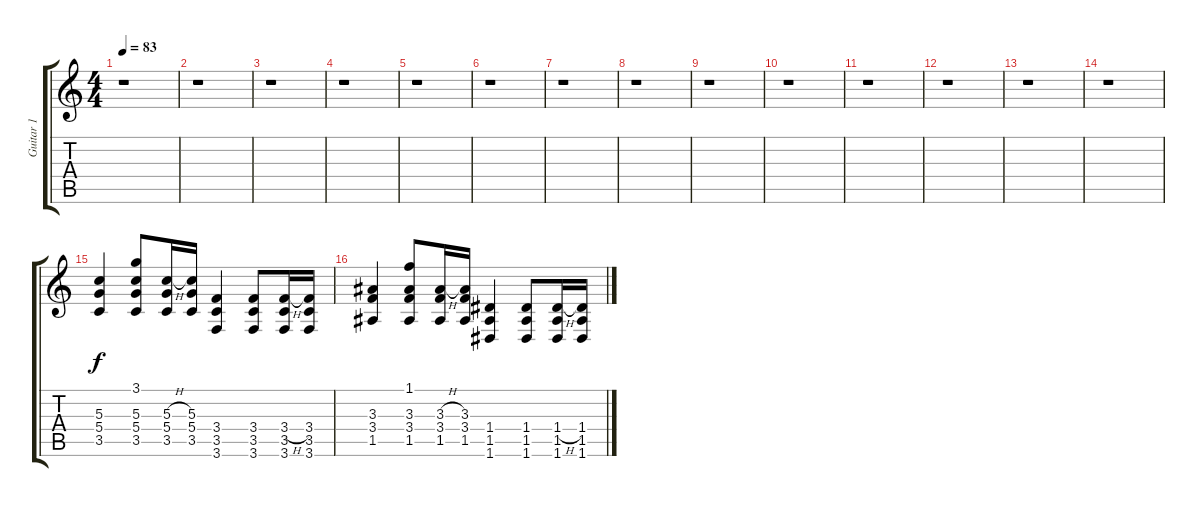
\track ("Guitar 1" "Guitar 1") {instrument electricguitarjazz}
\staff {score tabs}
\tuning (E4 B3 G3 D3 A2 D2) {hide}
\ts (4 4)
\tempo 83
\clef g2
\ks c
r.1{dy f} |
r.1 |
r.1 |
r.1 |
r.1 |
r.1 |
r.1 |
r.1 |
r.1 |
r.1 |
r.1 |
r.1 |
r.1 |
r.1 |
(5.3 5.4 3.5).4 (3.1 5.3 5.4 3.5).8 (5.3{h} 5.4 3.5).16 (5.3 5.4 3.5).16 (3.4 3.5 3.6).4 (3.4 3.5 3.6).8 (3.4{h} 3.5 3.6).16 (3.4 3.5 3.6).16 |
(3.3 3.4 1.5).4 (1.1 3.3 3.4 1.5).8 (3.3{h} 3.4 1.5).16 (3.3 3.4 1.5).16 (1.4 1.5 1.6).4 (1.4 1.5 1.6).8 (1.4{h} 1.5 1.6).16 (1.4 1.5 1.6).16
